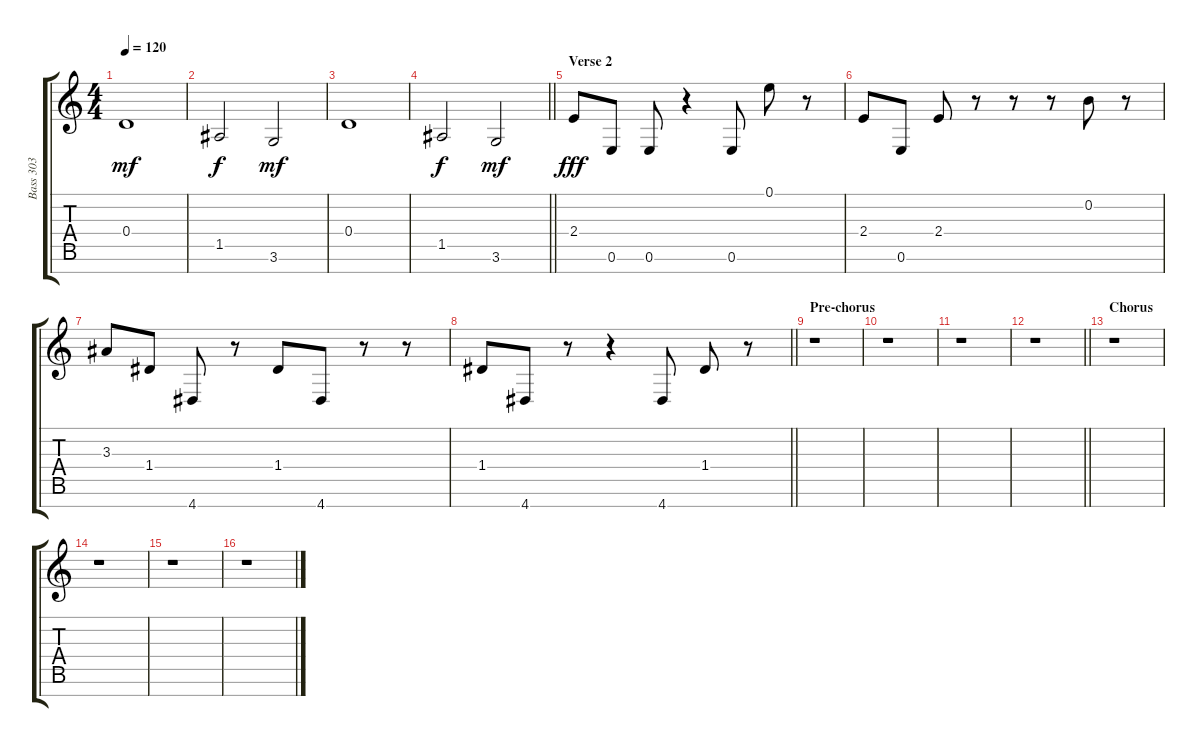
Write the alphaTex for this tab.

\track ("Bass 303" "Bass 303") {instrument synthbass1}
\staff {score tabs}
\tuning (E4 B3 G3 D3 A2 E2 B1) {hide}
\ts (4 4)
\tempo 120
\clef g2
\ks c
0.4.1{dy mf} |
1.5.2{dy f} 3.6.2{dy mf} |
0.4.1 |
\barLineRight lightlight
1.5.2{dy f} 3.6.2{dy mf} |
\section ("" "Verse 2")
2.4.8{dy fff} 0.6.8 0.6.8 r.4 0.6.8 0.1.8 r.8 |
2.4.8 0.6.8 2.4.8 r.8 r.8 r.8 0.2.8 r.8 |
3.3.8 1.4.8 4.7.8 r.8 1.4.8 4.7.8 r.8 r.8 |
\barLineRight lightlight
1.4.8 4.7.8 r.8 r.4 4.7.8 1.4.8 r.8 |
\section ("" "Pre-chorus")
r.1 |
r.1 |
r.1 |
\barLineRight lightlight
r.1 |
\section ("" "Chorus")
r.1 |
r.1 |
r.1 |
r.1
